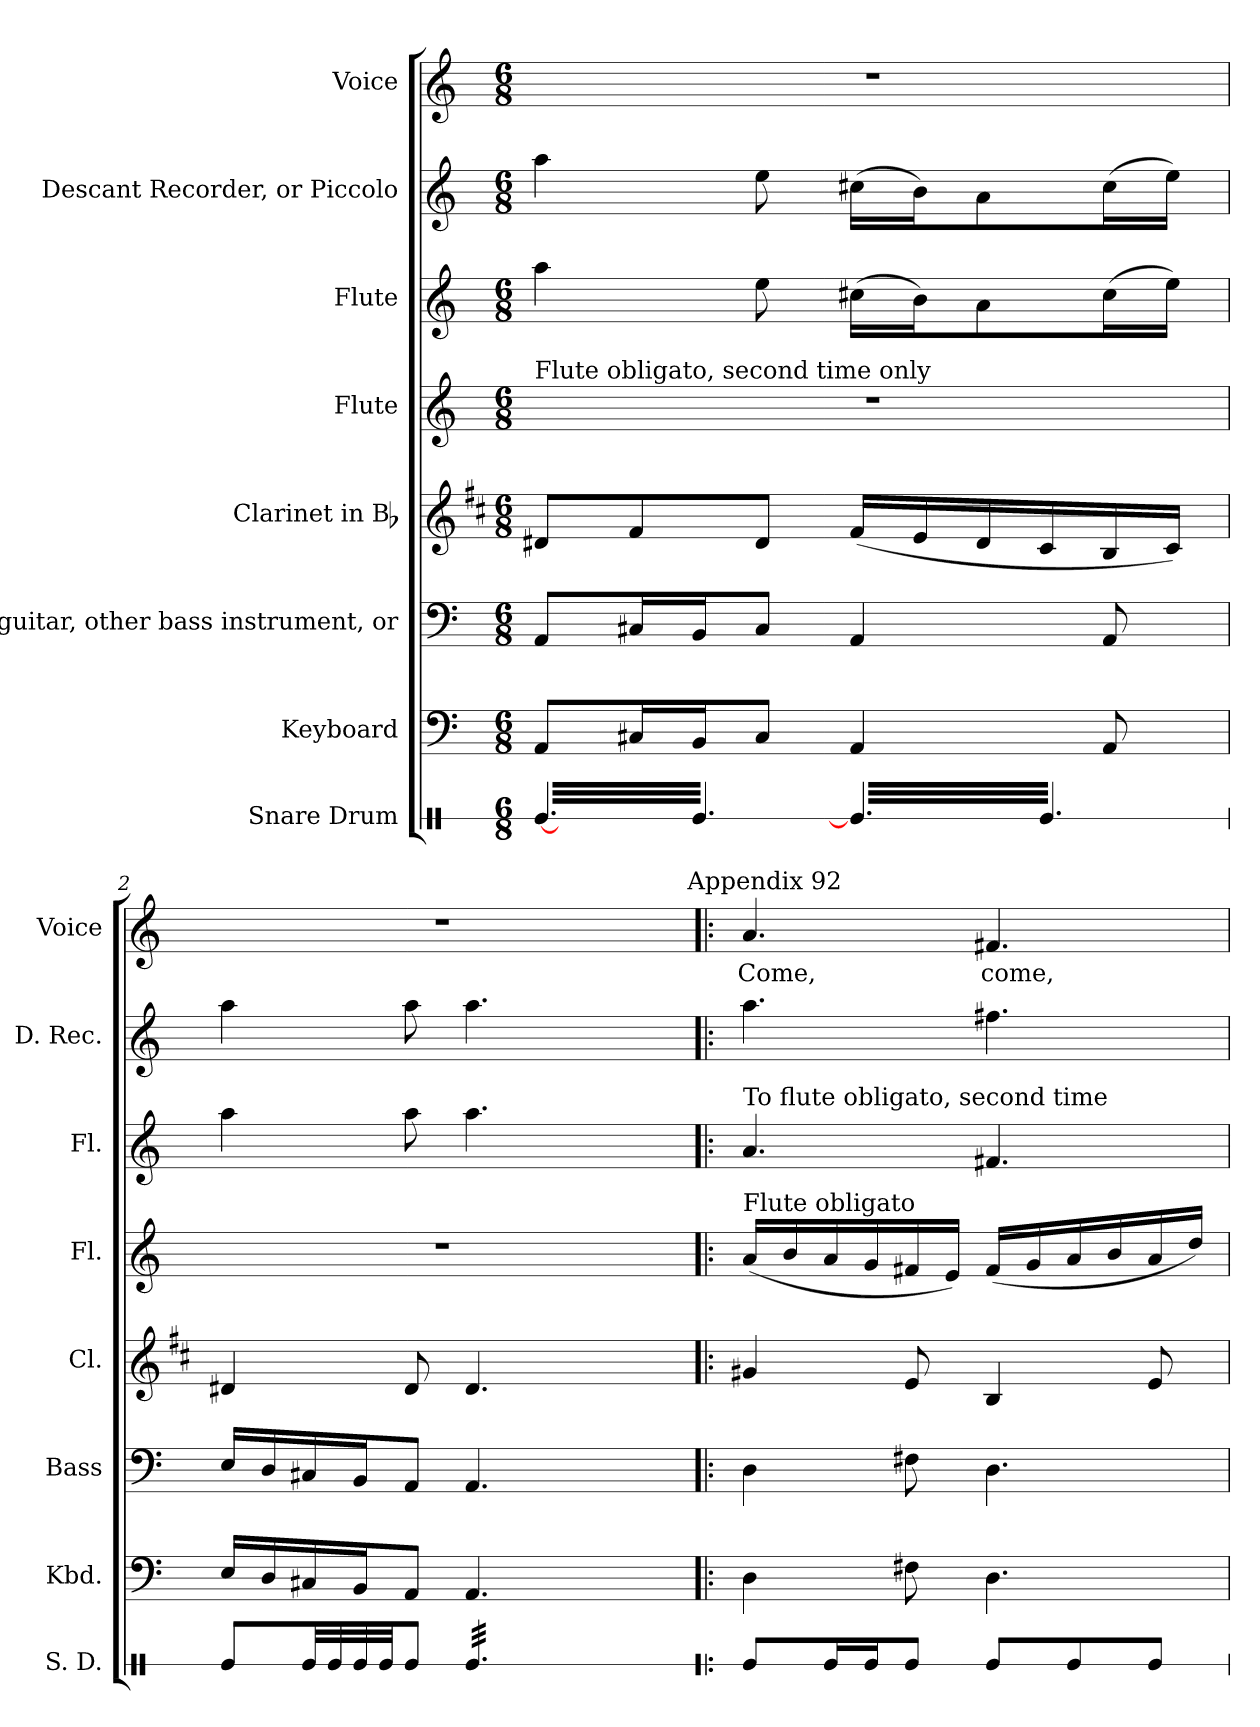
**kern	**kern	**kern	**kern	**kern	**kern	**kern	**kern	**text
*part8	*part7	*part6	*part5	*part4	*part3	*part2	*part1	*part1
*staff8	*staff7	*staff6	*staff5	*staff4	*staff3	*staff2	*staff1	*staff1
*I"Snare Drum	*I"Keyboard	*I"Bass guitar, other bass instrument,  or	*I"Clarinet in Bb	*I"Flute	*I"Flute	*I"Descant Recorder, or Piccolo	*I"Voice	*
*I'S. D.	*I'Kbd.	*I'Bass	*I'Cl.	*I'Fl.	*I'Fl.	*I'D. Rec.	*I'Voice	*
!!LO:PB:g=z
*stria1	*	*	*	*	*	*	*	*
*clefX	*clefF4	*clefF4	*clefG2	*clefG2	*clefG2	*clefG2	*clefG2	*
*	*	*ITrd7c12	*ITrd1c2	*	*	*ITrd-7c-12	*	*
*k[]	*k[]	*k[]	*k[]	*k[]	*k[]	*k[]	*k[]	*
*C:	*C:	*C:	*C:	*C:	*C:	*C:	*C:	*
*M6/8	*M6/8	*M6/8	*M6/8	*M6/8	*M6/8	*M6/8	*M6/8	*
*MM102	*MM102	*MM102	*MM102	*MM102	*MM102	*MM102	*MM102	*
=1	=1	=1	=1	=1	=1	=1	=1	=1
!	!	!	!	!LO:TX:a:t=Flute obligato, second time only	!	!	!	!
!	!	!	!	!LO:N:vis=1	!	!	!LO:N:vis=1	!
*tremolo	*	*	*	*	*	*	*	*
[32Rei/LLL	8AAi/L	8AAAi/L	8c#Xi/L	2.r	4aai\	4aaai\	2.r	.
32Rei/	.	.	.	.	.	.	.	.
32Rei/	.	.	.	.	.	.	.	.
32Rei/	.	.	.	.	.	.	.	.
32Rei/	16C#Xi/L	16CC#Xi/L	8ei/	.	.	.	.	.
32Rei/	.	.	.	.	.	.	.	.
32Rei/	16BBi/J	16BBBi/J	.	.	.	.	.	.
32Rei/	.	.	.	.	.	.	.	.
32Rei/	8C#i/J	8CC#i/J	8c#i/J	.	8eei\	8eeei\	.	.
32Rei/	.	.	.	.	.	.	.	.
32Rei/	.	.	.	.	.	.	.	.
32Rei/JJJ	.	.	.	.	.	.	.	.
32Rei/]LLL	4AAi/	4AAAi/	(16ei/LL	.	(16cc#Xi\LL	(16ccc#Xi\LL	.	.
32Rei/	.	.	.	.	.	.	.	.
32Rei/	.	.	16di/	.	16bi\J)	16bbi\J)	.	.
32Rei/	.	.	.	.	.	.	.	.
32Rei/	.	.	16c#i/	.	8ai\	8aai\	.	.
32Rei/	.	.	.	.	.	.	.	.
32Rei/	.	.	16Bi/	.	.	.	.	.
32Rei/	.	.	.	.	.	.	.	.
32Rei/	8AAi/	8AAAi/	16Ai/	.	(16cc#i\L	(16ccc#i\L	.	.
32Rei/	.	.	.	.	.	.	.	.
32Rei/	.	.	16Bi/JJ)	.	16eei\JJ)	16eeei\JJ)	.	.
32Rei/JJJ	.	.	.	.	.	.	.	.
*Xtremolo	*	*	*	*	*	*	*	*
=2	=2	=2	=2	=2	=2	=2	=2	=2
!	!	!	!	!LO:N:vis=1	!	!	!LO:N:vis=1	!
*	*	*	*	*	*	*	*^	*
8Rei/L	16Ei/LL	16EEi/LL	4c#Xi/	2.r	4aai\	4aaai\	2.r	2ryy	.
.	16Di/	16DDi/	.	.	.	.	.	.	.
*tremolo	*	*	*	*	*	*	*	*	*
32Rei/	16C#Xi/	16CC#Xi/	.	.	.	.	.	.	.
32Rei/	.	.	.	.	.	.	.	.	.
32Rei/	16BBi/J	16BBBi/J	.	.	.	.	.	.	.
32Rei/	.	.	.	.	.	.	.	.	.
*Xtremolo	*	*	*	*	*	*	*	*	*
8Rei/J	8AAi/J	8AAAi/J	8c#i/	.	8aai\	8aaai\	.	.	.
*tremolo	*	*	*	*	*	*	*	*	*
32Rei/LLL	4.AAi/	4.AAAi/	4.c#i/	.	4.aai\	4.aaai\	.	.	.
32Rei/	.	.	.	.	.	.	.	.	.
32Rei/	.	.	.	.	.	.	.	.	.
32Rei/	.	.	.	.	.	.	.	.	.
32Rei/	.	.	.	.	.	.	.	8ryy	.
32Rei/	.	.	.	.	.	.	.	.	.
32Rei/	.	.	.	.	.	.	.	.	.
32Rei/	.	.	.	.	.	.	.	.	.
32Rei/	.	.	.	.	.	.	.	16ryy	.
32Rei/	.	.	.	.	.	.	.	.	.
32Rei/	.	.	.	.	.	.	.	32ryy	.
32Rei/JJJ	.	.	.	.	.	.	.	64ryy	.
*Xtremolo	*	*	*	*	*	*	*	*	*
.	.	.	.	.	.	.	.	128...ryy	.
!	!	!	!	!	!	!	!	!LO:TX:a:t=Appendix 92	!
.	.	.	.	.	.	.	.	1024ryy	.
*	*	*	*	*	*	*	*v	*v	*
=3!|:	=3!|:	=3!|:	=3!|:	=3!|:	=3!|:	=3!|:	=3!|:	=3!|:
*	*	*	*	*	*	*	*^	*
!	!	!	!	!	!LO:TX:a:t=To flute obligato, second time	!	!	!	!
!	!	!	!	!LO:TX:a:t=Flute obligato	!	!	!	!	!
!	!	!	!	!	!	!	!	!	!LO:LY:b:color=#000000
*	*	*	*	*	*	*	*v	*v	*
8Rei/L	4Di\	4DDi\	4f#Xi/	(16ai/LL	4.ai/	4.aaai\	4.ai/	Come,
.	.	.	.	16bi/	.	.	.	.
16Rei/L	.	.	.	16ai/	.	.	.	.
16Rei/J	.	.	.	16gi/	.	.	.	.
8Rei/J	8F#Xi\	8FF#Xi\	8di/	16f#Xi/	.	.	.	.
.	.	.	.	16ei/JJ)	.	.	.	.
!	!	!	!	!	!	!	!	!LO:LY:b:color=#000000
8Rei/L	4.Di\	4.DDi\	4Ai/	(16f#i/LL	4.f#Xi/	4.fff#Xi\	4.f#Xi/	come,
.	.	.	.	16gi/	.	.	.	.
8Rei/	.	.	.	16ai/	.	.	.	.
.	.	.	.	16bi/	.	.	.	.
8Rei/J	.	.	8di/	16ai/	.	.	.	.
.	.	.	.	16ddi/JJ)	.	.	.	.
=	=	=	=	=	=	=	=	=
*-	*-	*-	*-	*-	*-	*-	*-	*-
